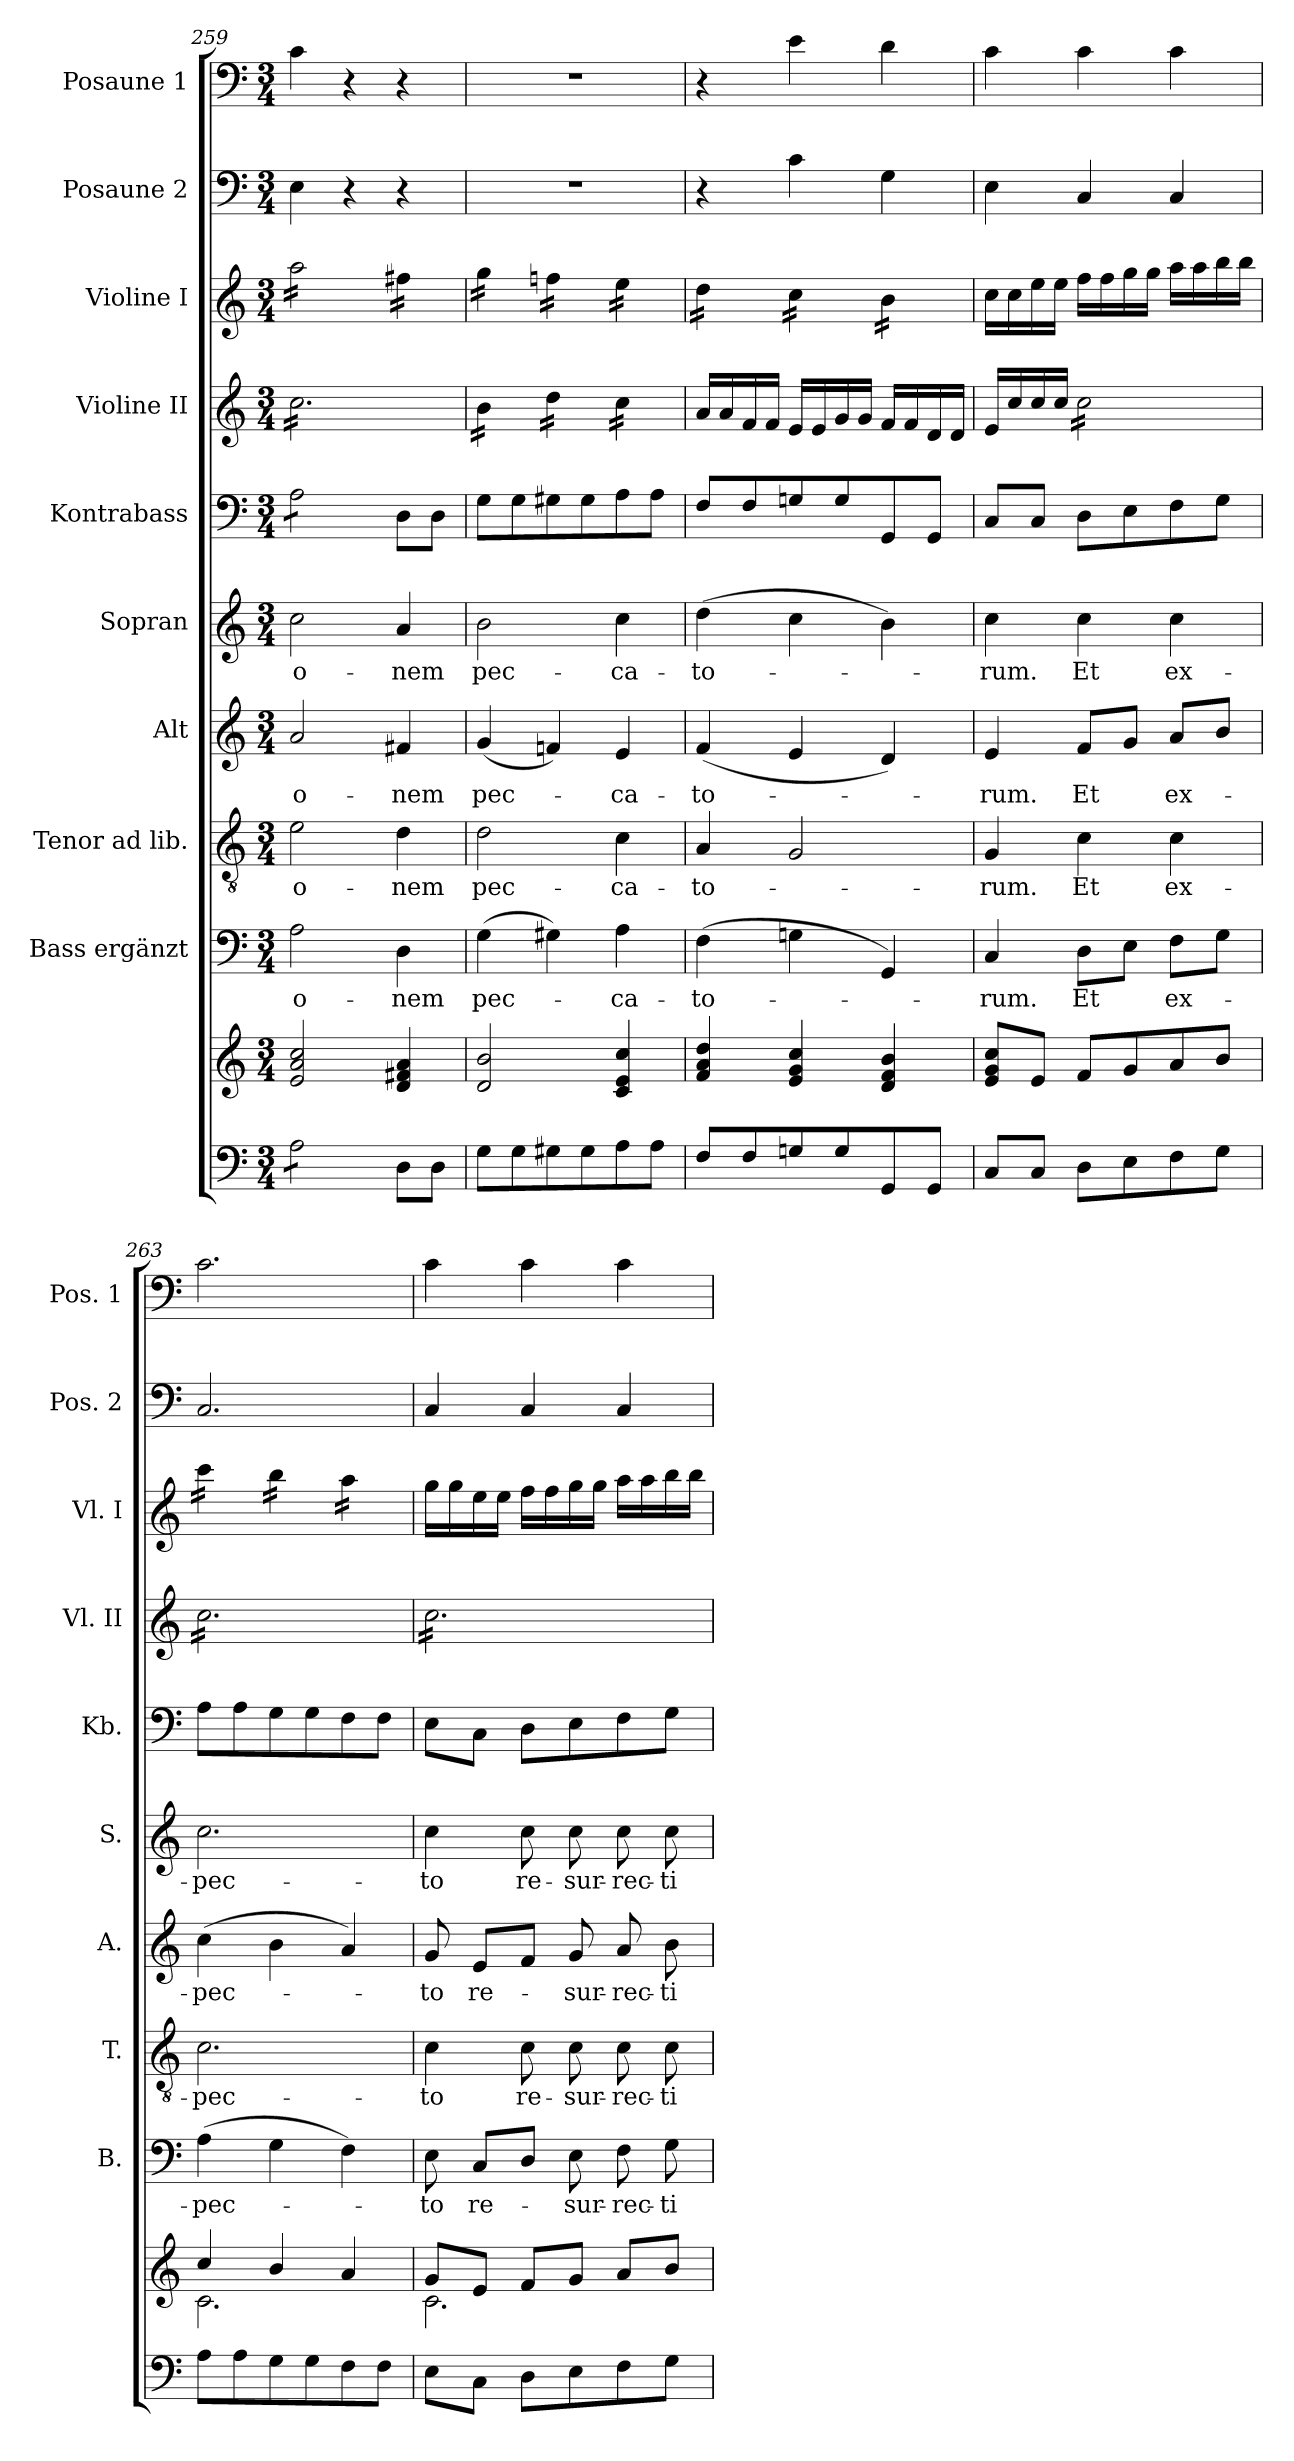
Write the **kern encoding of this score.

**kern	**kern	**kern	**text	**kern	**text	**kern	**text	**kern	**text	**kern	**kern	**kern	**kern	**kern
*part10	*part10	*part9	*part9	*part8	*part8	*part7	*part7	*part6	*part6	*part5	*part4	*part3	*part2	*part1
*staff11	*staff10	*staff9	*staff9	*staff8	*staff8	*staff7	*staff7	*staff6	*staff6	*staff5	*staff4	*staff3	*staff2	*staff1
*	*	*I"Bass ergänzt	*	*I"Tenor ad lib.	*	*I"Alt	*	*I"Sopran	*	*I"Kontrabass	*I"Violine II	*I"Violine I	*I"Posaune 2	*I"Posaune 1
*	*	*I'B.	*	*I'T.	*	*I'A.	*	*I'S.	*	*I'Kb.	*I'Vl. II	*I'Vl. I	*I'Pos. 2	*I'Pos. 1
*clefF4	*clefG2	*clefF4	*	*clefGv2	*	*clefG2	*	*clefG2	*	*clefF4	*clefG2	*clefG2	*clefF4	*clefF4
*	*	*	*	*	*	*	*	*	*	*ITrd7c12	*	*	*	*
*k[]	*k[]	*k[]	*	*k[]	*	*k[]	*	*k[]	*	*k[]	*k[]	*k[]	*k[]	*k[]
*C:	*C:	*C:	*	*C:	*	*C:	*	*C:	*	*C:	*C:	*C:	*C:	*C:
*M3/4	*M3/4	*M3/4	*	*M3/4	*	*M3/4	*	*M3/4	*	*M3/4	*M3/4	*M3/4	*M3/4	*M3/4
=259	=259	=259	=259	=259	=259	=259	=259	=259	=259	=259	=259	=259	=259	=259
!	!	!	!LO:LY:b	!	!LO:LY:b	!	!LO:LY:b	!	!LO:LY:b	!	!	!	!	!
*tremolo	*	*	*	*	*	*	*	*	*	*	*	*	*	*
*	*	*	*	*	*	*	*	*	*	*tremolo	*	*	*	*
*	*	*	*	*	*	*	*	*	*	*	*tremolo	*	*	*
*	*	*	*	*	*	*	*	*	*	*	*	*tremolo	*	*
8A\L	2e/ 2a/ 2cc/	2A\	-o-	2e\	-o-	2a/	-o-	2cc\	-o-	8AA\L	16cc\LL	16aa\LL	4E\	4c\
.	.	.	.	.	.	.	.	.	.	.	16cc\	16aa\	.	.
8A\	.	.	.	.	.	.	.	.	.	8AA\	16cc\	16aa\	.	.
.	.	.	.	.	.	.	.	.	.	.	16cc\	16aa\	.	.
8A\	.	.	.	.	.	.	.	.	.	8AA\	16cc\	16aa\	4r	4r
.	.	.	.	.	.	.	.	.	.	.	16cc\	16aa\	.	.
8A\J	.	.	.	.	.	.	.	.	.	8AA\J	16cc\	16aa\	.	.
*	*	*	*	*	*	*	*	*	*	*Xtremolo	*	*	*	*
*Xtremolo	*	*	*	*	*	*	*	*	*	*	*	*	*	*
.	.	.	.	.	.	.	.	.	.	.	16cc\	16aa\JJ	.	.
!	!	!	!LO:LY:b	!	!LO:LY:b	!	!LO:LY:b	!	!LO:LY:b	!	!	!	!	!
8D\L	4d/ 4f#X/ 4a/	4D\	-nem	4d\	-nem	4f#X/	-nem	4a/	-nem	8DD\L	16cc\	16ff#X\LL	4r	4r
.	.	.	.	.	.	.	.	.	.	.	16cc\	16ff#X\	.	.
8D\J	.	.	.	.	.	.	.	.	.	8DD\J	16cc\	16ff#X\	.	.
.	.	.	.	.	.	.	.	.	.	.	16cc\JJ	16ff#X\JJ	.	.
=260	=260	=260	=260	=260	=260	=260	=260	=260	=260	=260	=260	=260	=260	=260
!	!	!	!LO:LY:b	!	!LO:LY:b	!	!LO:LY:b	!	!LO:LY:b	!	!	!	!	!
8G\L	2d/ 2b/	(>4G\	pec-	2d\	pec-	(<4g/	pec-	2b\	pec-	8GG\L	16b\LL	16gg\LL	2.r	2.r
.	.	.	.	.	.	.	.	.	.	.	16b\	16gg\	.	.
8G\	.	.	.	.	.	.	.	.	.	8GG\	16b\	16gg\	.	.
.	.	.	.	.	.	.	.	.	.	.	16b\JJ	16gg\JJ	.	.
8G#X\	.	4G#X\)	.	.	.	4fn/)	.	.	.	8GG#X\	16dd\LL	16ffn\LL	.	.
.	.	.	.	.	.	.	.	.	.	.	16dd\	16ffn\	.	.
8G#\	.	.	.	.	.	.	.	.	.	8GG#\	16dd\	16ffn\	.	.
.	.	.	.	.	.	.	.	.	.	.	16dd\JJ	16ffn\JJ	.	.
!	!	!	!LO:LY:b	!	!LO:LY:b	!	!LO:LY:b	!	!LO:LY:b	!	!	!	!	!
8A\	4c/ 4e/ 4cc/	4A\	-ca-	4c\	-ca-	4e/	-ca-	4cc\	-ca-	8AA\	16cc\LL	16ee\LL	.	.
.	.	.	.	.	.	.	.	.	.	.	16cc\	16ee\	.	.
8A\J	.	.	.	.	.	.	.	.	.	8AA\J	16cc\	16ee\	.	.
.	.	.	.	.	.	.	.	.	.	.	16cc\JJ	16ee\JJ	.	.
*	*	*	*	*	*	*	*	*	*	*	*Xtremolo	*	*	*
=261	=261	=261	=261	=261	=261	=261	=261	=261	=261	=261	=261	=261	=261	=261
!	!	!	!LO:LY:b	!	!LO:LY:b	!	!LO:LY:b	!	!LO:LY:b	!	!	!	!	!
8F/L	4f/ 4a/ 4dd/	(>4F\	-to-	4A/	-to-	(<4f/	-to-	(>4dd\	-to-	8FF/L	16a/LL	16dd\LL	4r	4r
.	.	.	.	.	.	.	.	.	.	.	16a/	16dd\	.	.
8F/	.	.	.	.	.	.	.	.	.	8FF/	16f/	16dd\	.	.
.	.	.	.	.	.	.	.	.	.	.	16f/JJ	16dd\JJ	.	.
8Gn/	4e/ 4g/ 4cc/	4Gn\	.	2G/	.	4e/	.	4cc\	.	8GGn/	16e/LL	16cc\LL	4c\	4e\
.	.	.	.	.	.	.	.	.	.	.	16e/	16cc\	.	.
8G/	.	.	.	.	.	.	.	.	.	8GG/	16g/	16cc\	.	.
.	.	.	.	.	.	.	.	.	.	.	16g/JJ	16cc\JJ	.	.
8GG/	4d/ 4f/ 4b/	4GG/)	.	.	.	4d/)	.	4b\)	.	8GGG/	16f/LL	16b\LL	4G\	4d\
.	.	.	.	.	.	.	.	.	.	.	16f/	16b\	.	.
8GG/J	.	.	.	.	.	.	.	.	.	8GGG/J	16d/	16b\	.	.
.	.	.	.	.	.	.	.	.	.	.	16d/JJ	16b\JJ	.	.
*	*	*	*	*	*	*	*	*	*	*	*	*Xtremolo	*	*
!!LO:PB:g=z
=262	=262	=262	=262	=262	=262	=262	=262	=262	=262	=262	=262	=262	=262	=262
!	!	!	!LO:LY:b	!	!LO:LY:b	!	!LO:LY:b	!	!LO:LY:b	!	!	!	!	!
8C/L	8e/ 8g/ 8cc/L	4C/	-rum.	4G/	-rum.	4e/	-rum.	4cc\	-rum.	8CC/L	16e/LL	16cc\LL	4E\	4c\
.	.	.	.	.	.	.	.	.	.	.	16cc/	16cc\	.	.
8C/J	8e/J	.	.	.	.	.	.	.	.	8CC/J	16cc/	16ee\	.	.
.	.	.	.	.	.	.	.	.	.	.	16cc/JJ	16ee\JJ	.	.
!	!	!	!LO:LY:b	!	!LO:LY:b	!	!LO:LY:b	!	!LO:LY:b	!	!	!	!	!
*	*	*	*	*	*	*	*	*	*	*	*tremolo	*	*	*
8D\L	8f/L	8D\L	Et	4c\	Et	8f/L	Et	4cc\	Et	8DD\L	16cc\LL	16ff\LL	4C/	4c\
.	.	.	.	.	.	.	.	.	.	.	16cc\	16ff\	.	.
8E\	8g/	8E\J	.	.	.	8g/J	.	.	.	8EE\	16cc\	16gg\	.	.
.	.	.	.	.	.	.	.	.	.	.	16cc\	16gg\JJ	.	.
!	!	!	!LO:LY:b	!	!LO:LY:b	!	!LO:LY:b	!	!LO:LY:b	!	!	!	!	!
8F\	8a/	8F\L	ex-	4c\	ex-	8a/L	ex-	4cc\	ex-	8FF\	16cc\	16aa\LL	4C/	4c\
.	.	.	.	.	.	.	.	.	.	.	16cc\	16aa\	.	.
8G\J	8b/J	8G\J	.	.	.	8b/J	.	.	.	8GG\J	16cc\	16bb\	.	.
.	.	.	.	.	.	.	.	.	.	.	16cc\JJ	16bb\JJ	.	.
=263	=263	=263	=263	=263	=263	=263	=263	=263	=263	=263	=263	=263	=263	=263
*	*^	*	*	*	*	*	*	*	*	*	*	*	*	*
!	!	!	!	!LO:LY:b	!	!LO:LY:b	!	!LO:LY:b	!	!LO:LY:b	!	!	!	!	!
*	*	*	*	*	*	*	*	*	*	*	*	*	*tremolo	*	*
8A\L	4cc/	2.c\	(>4A\	-pec-	2.c\	-pec-	(>4cc\	-pec-	2.cc\	-pec-	8AA\L	16cc\LL	16ccc\LL	2.C/	2.c\
.	.	.	.	.	.	.	.	.	.	.	.	16cc\	16ccc\	.	.
8A\	.	.	.	.	.	.	.	.	.	.	8AA\	16cc\	16ccc\	.	.
.	.	.	.	.	.	.	.	.	.	.	.	16cc\	16ccc\JJ	.	.
8G\	4b/	.	4G\	.	.	.	4b\	.	.	.	8GG\	16cc\	16bb\LL	.	.
.	.	.	.	.	.	.	.	.	.	.	.	16cc\	16bb\	.	.
8G\	.	.	.	.	.	.	.	.	.	.	8GG\	16cc\	16bb\	.	.
.	.	.	.	.	.	.	.	.	.	.	.	16cc\	16bb\JJ	.	.
8F\	4a/	.	4F\)	.	.	.	4a/)	.	.	.	8FF\	16cc\	16aa\LL	.	.
.	.	.	.	.	.	.	.	.	.	.	.	16cc\	16aa\	.	.
8F\J	.	.	.	.	.	.	.	.	.	.	8FF\J	16cc\	16aa\	.	.
.	.	.	.	.	.	.	.	.	.	.	.	16cc\JJ	16aa\JJ	.	.
*	*	*	*	*	*	*	*	*	*	*	*	*	*Xtremolo	*	*
=264	=264	=264	=264	=264	=264	=264	=264	=264	=264	=264	=264	=264	=264	=264	=264
!	!	!	!	!LO:LY:b	!	!LO:LY:b	!	!LO:LY:b	!	!LO:LY:b	!	!	!	!	!
8E\L	8g/L	2.c\	8E\	-to	4c\	-to	8g/	-to	4cc\	-to	8EE\L	16cc\LL	16gg\LL	4C/	4c\
.	.	.	.	.	.	.	.	.	.	.	.	16cc\	16gg\	.	.
!	!	!	!	!LO:LY:b	!	!	!	!LO:LY:b	!	!	!	!	!	!	!
8C\J	8e/J	.	8C/L	re-	.	.	8e/L	re-	.	.	8CC\J	16cc\	16ee\	.	.
.	.	.	.	.	.	.	.	.	.	.	.	16cc\	16ee\JJ	.	.
!	!	!	!	!	!	!LO:LY:b	!	!	!	!LO:LY:b	!	!	!	!	!
8D\L	8f/L	.	8D/J	.	8c\	re-	8f/J	.	8cc\	re-	8DD\L	16cc\	16ff\LL	4C/	4c\
.	.	.	.	.	.	.	.	.	.	.	.	16cc\	16ff\	.	.
!	!	!	!	!LO:LY:b	!	!LO:LY:b	!	!LO:LY:b	!	!LO:LY:b	!	!	!	!	!
8E\	8g/J	.	8E\	-sur-	8c\	-sur-	8g/	-sur-	8cc\	-sur-	8EE\	16cc\	16gg\	.	.
.	.	.	.	.	.	.	.	.	.	.	.	16cc\	16gg\JJ	.	.
!	!	!	!	!LO:LY:b	!	!LO:LY:b	!	!LO:LY:b	!	!LO:LY:b	!	!	!	!	!
8F\	8a/L	.	8F\	-rec-	8c\	-rec-	8a/	-rec-	8cc\	-rec-	8FF\	16cc\	16aa\LL	4C/	4c\
.	.	.	.	.	.	.	.	.	.	.	.	16cc\	16aa\	.	.
!	!	!	!	!LO:LY:b	!	!LO:LY:b	!	!LO:LY:b	!	!LO:LY:b	!	!	!	!	!
8G\J	8b/J	.	8G\	-ti-	8c\	-ti-	8b\	-ti-	8cc\	-ti-	8GG\J	16cc\	16bb\	.	.
.	.	.	.	.	.	.	.	.	.	.	.	16cc\JJ	16bb\JJ	.	.
*	*	*	*	*	*	*	*	*	*	*	*	*Xtremolo	*	*	*
*	*v	*v	*	*	*	*	*	*	*	*	*	*	*	*	*
=	=	=	=	=	=	=	=	=	=	=	=	=	=	=
*-	*-	*-	*-	*-	*-	*-	*-	*-	*-	*-	*-	*-	*-	*-
